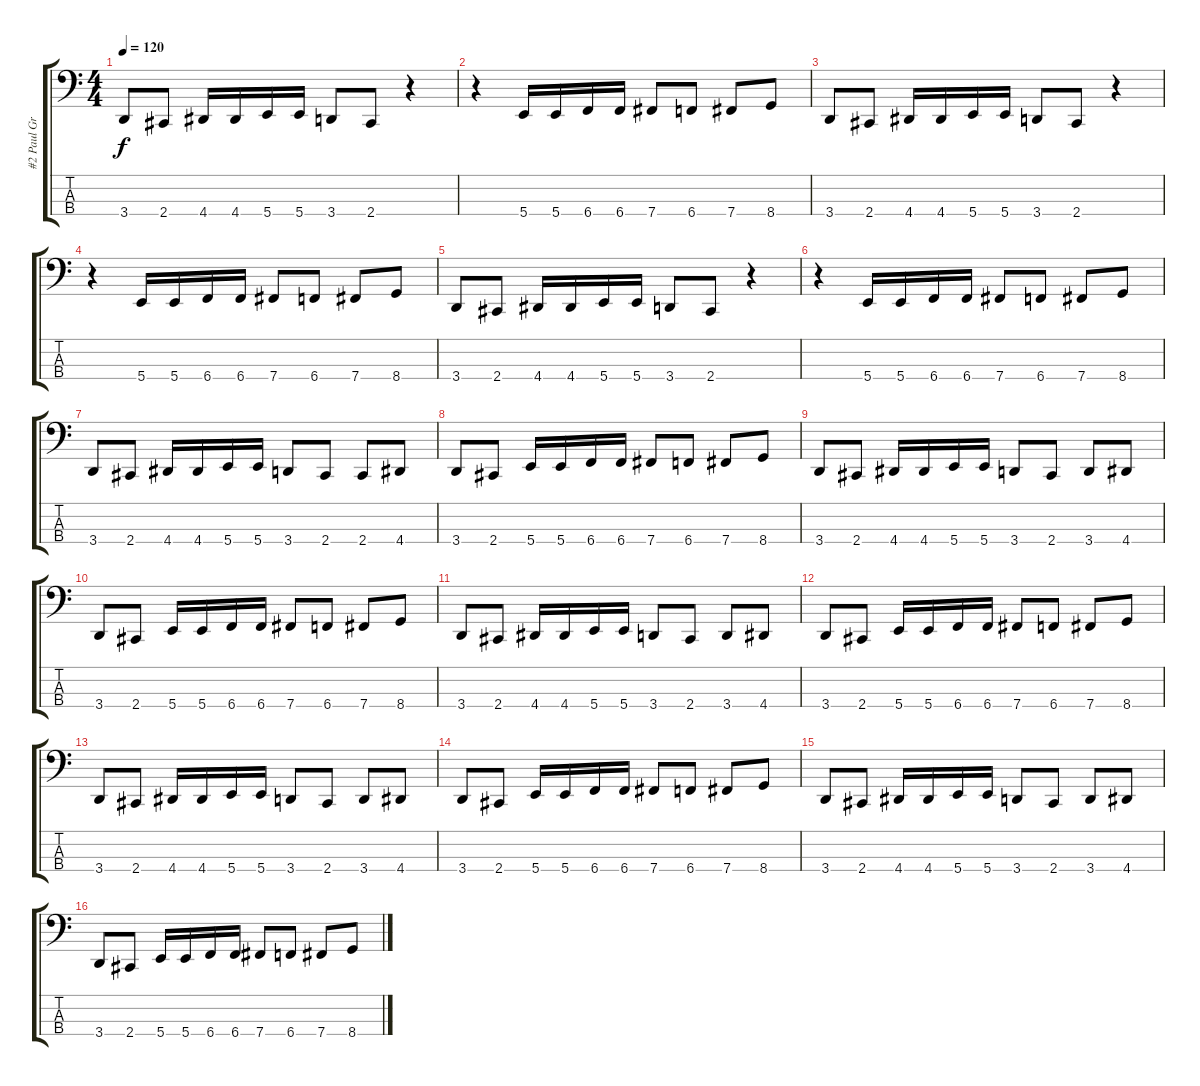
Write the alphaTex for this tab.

\track ("#2 Paul Gray" "#2 Paul Gr") {instrument electricbasspick}
\staff {score tabs}
\tuning (E2 B1 Gb1 B0) {hide}
\ts (4 4)
\tempo 120
\clef f4
\ks c
3.4.8{dy f} 2.4.8 4.4.16 4.4.16 5.4.16 5.4.16 3.4.8 2.4.8 r.4 |
r.4 5.4.16 5.4.16 6.4.16 6.4.16 7.4.8 6.4.8 7.4.8 8.4.8 |
3.4.8 2.4.8 4.4.16 4.4.16 5.4.16 5.4.16 3.4.8 2.4.8 r.4 |
r.4 5.4.16 5.4.16 6.4.16 6.4.16 7.4.8 6.4.8 7.4.8 8.4.8 |
3.4.8 2.4.8 4.4.16 4.4.16 5.4.16 5.4.16 3.4.8 2.4.8 r.4 |
r.4 5.4.16 5.4.16 6.4.16 6.4.16 7.4.8 6.4.8 7.4.8 8.4.8 |
3.4.8 2.4.8 4.4.16 4.4.16 5.4.16 5.4.16 3.4.8 2.4.8 2.4.8 4.4.8 |
3.4.8 2.4.8 5.4.16 5.4.16 6.4.16 6.4.16 7.4.8 6.4.8 7.4.8 8.4.8 |
3.4.8 2.4.8 4.4.16 4.4.16 5.4.16 5.4.16 3.4.8 2.4.8 3.4.8 4.4.8 |
3.4.8 2.4.8 5.4.16 5.4.16 6.4.16 6.4.16 7.4.8 6.4.8 7.4.8 8.4.8 |
3.4.8 2.4.8 4.4.16 4.4.16 5.4.16 5.4.16 3.4.8 2.4.8 3.4.8 4.4.8 |
3.4.8 2.4.8 5.4.16 5.4.16 6.4.16 6.4.16 7.4.8 6.4.8 7.4.8 8.4.8 |
3.4.8 2.4.8 4.4.16 4.4.16 5.4.16 5.4.16 3.4.8 2.4.8 3.4.8 4.4.8 |
3.4.8 2.4.8 5.4.16 5.4.16 6.4.16 6.4.16 7.4.8 6.4.8 7.4.8 8.4.8 |
3.4.8 2.4.8 4.4.16 4.4.16 5.4.16 5.4.16 3.4.8 2.4.8 3.4.8 4.4.8 |
3.4.8 2.4.8 5.4.16 5.4.16 6.4.16 6.4.16 7.4.8 6.4.8 7.4.8 8.4.8
